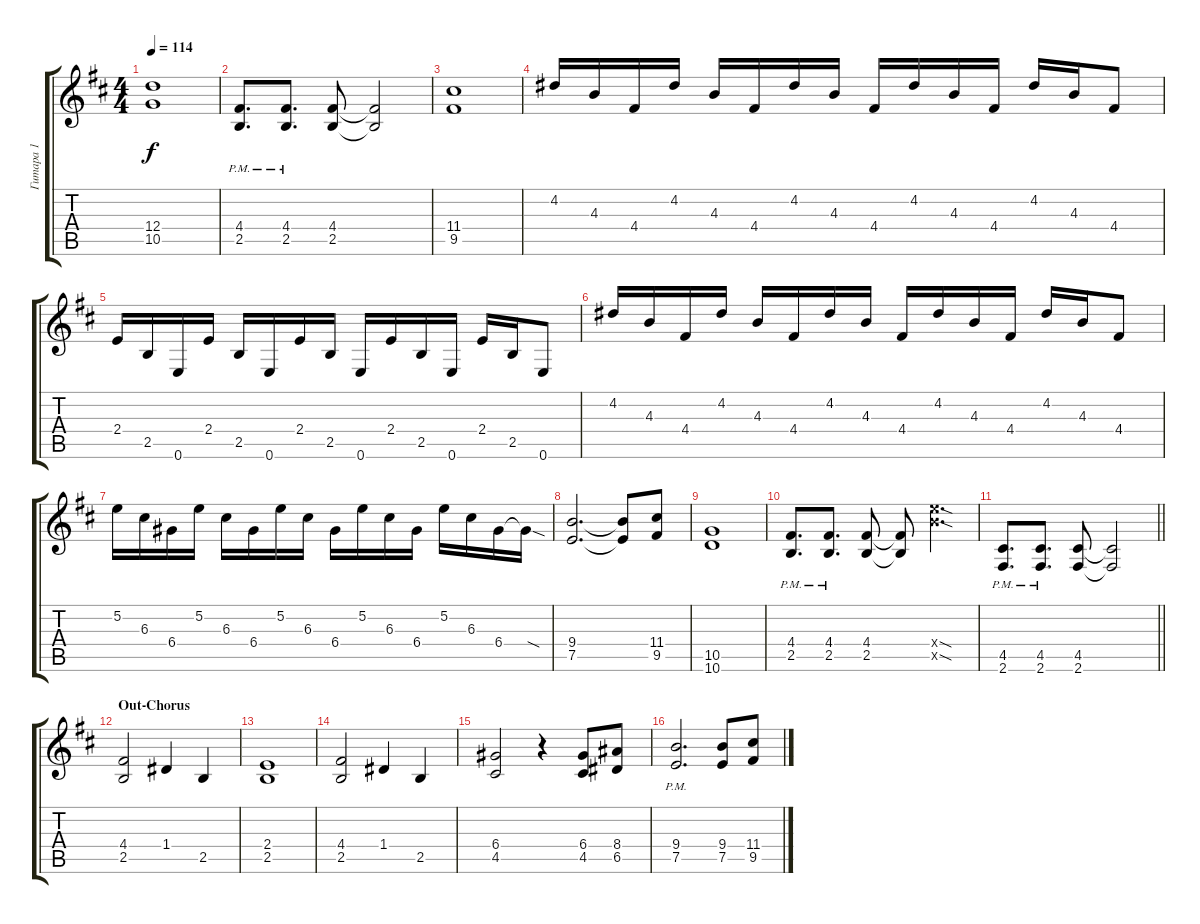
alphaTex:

\track ("Гитара 1" "Гитара 1") {instrument distortionguitar}
\staff {score tabs}
\tuning (E4 B3 G3 D3 A2 E2) {hide}
\ts (4 4)
\tempo 114
\clef g2
\ks bminor
(12.4 10.5).1{dy f} |
(4.4{pm} 2.5{pm}).8{d} (4.4{pm} 2.5{pm}).8{d} (4.4 2.5).8 (4.4{t} 2.5{t}).2 |
(11.4 9.5).1 |
4.2.16 4.3.16 4.4.16 4.2.16 4.3.16 4.4.16 4.2.16 4.3.16 4.4.16 4.2.16 4.3.16 4.4.16 4.2.16 4.3.16 4.4.8 |
2.4.16 2.5.16 0.6.16 2.4.16 2.5.16 0.6.16 2.4.16 2.5.16 0.6.16 2.4.16 2.5.16 0.6.16 2.4.16 2.5.16 0.6.8 |
4.2.16 4.3.16 4.4.16 4.2.16 4.3.16 4.4.16 4.2.16 4.3.16 4.4.16 4.2.16 4.3.16 4.4.16 4.2.16 4.3.16 4.4.8 |
5.2.16 6.3.16 6.4.16 5.2.16 6.3.16 6.4.16 5.2.16 6.3.16 6.4.16 5.2.16 6.3.16 6.4.16 5.2.16 6.3.16 6.4.16 6.4{sod t}.16 |
(9.4 7.5).2{d} (9.4{t} 7.5{t}).8 (11.4 9.5).8 |
(10.5 10.6).1 |
(4.4{pm} 2.5{pm}).8{d} (4.4{pm} 2.5{pm}).8{d} (4.4 2.5).8 (4.4{t} 2.5{t}).8 (14.4{sod x} 14.5{sod x}).4{d} |
\barLineRight lightlight
(4.5{pm} 2.6{pm}).8{d} (4.5{pm} 2.6{pm}).8{d} (4.5 2.6).8 (4.5{t} 2.6{t}).2 |
\section ("" "Out-Chorus")
(4.4 2.5).2 1.4.4 2.5.4 |
(2.4 2.5).1 |
(4.4 2.5).2 1.4.4 2.5.4 |
(6.4 4.5).2 r.4 (6.4 4.5).8 (8.4 6.5).8 |
(9.4{pm} 7.5{pm}).2{d} (9.4 7.5).8 (11.4 9.5).8
